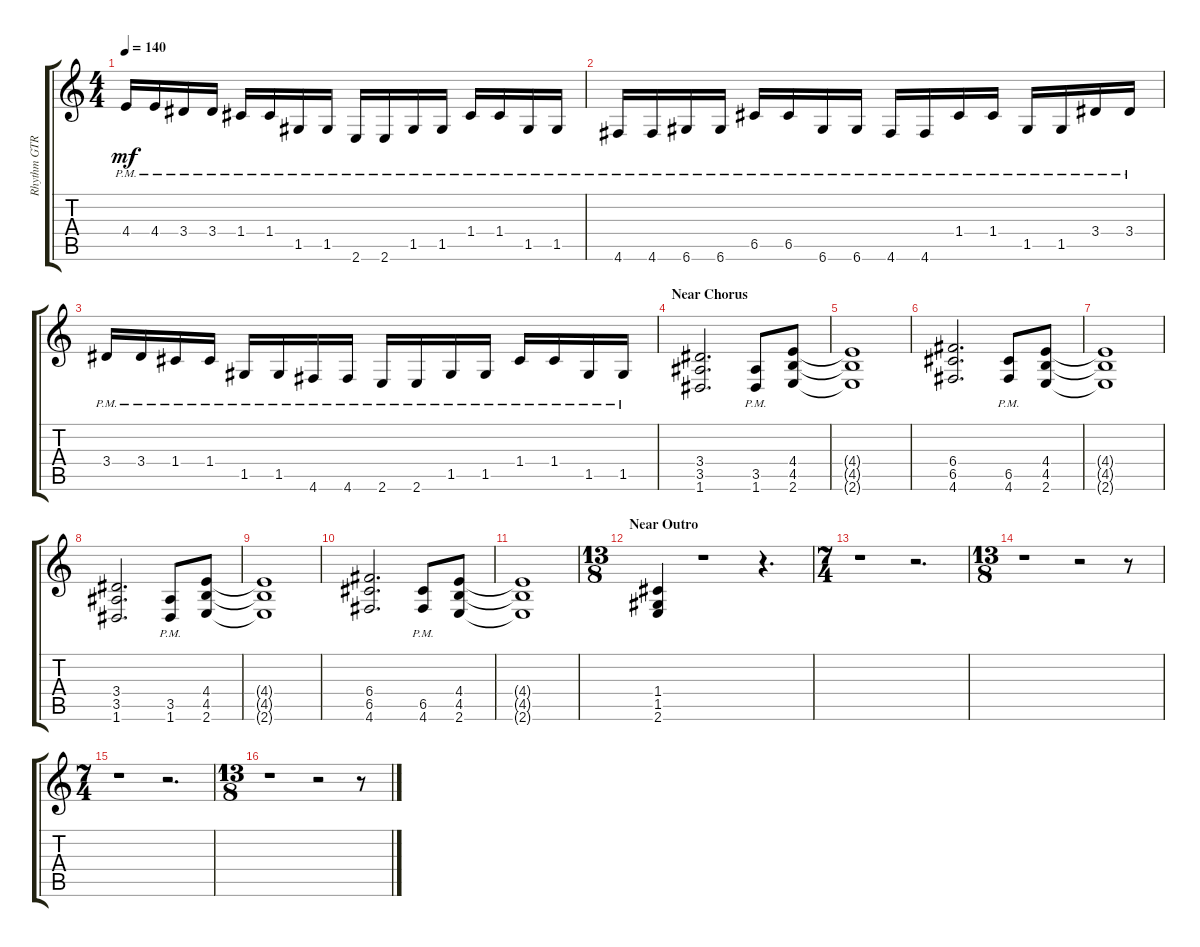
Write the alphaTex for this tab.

\track ("Rhythm GTR 2" "Rhythm GTR") {instrument distortionguitar}
\staff {score tabs}
\tuning (D4 A3 F3 C3 G2 D2) {hide}
\ts (4 4)
\tempo 140
\clef g2
\ks aminor
4.4{pm}.16{dy mf} 4.4{pm}.16 3.4{pm}.16 3.4{pm}.16 1.4{pm}.16 1.4{pm}.16 1.5{pm}.16 1.5{pm}.16 2.6{pm}.16 2.6{pm}.16 1.5{pm}.16 1.5{pm}.16 1.4{pm}.16 1.4{pm}.16 1.5{pm}.16 1.5{pm}.16 |
4.6{pm}.16 4.6{pm}.16 6.6{pm}.16 6.6{pm}.16 6.5{pm}.16 6.5{pm}.16 6.6{pm}.16 6.6{pm}.16 4.6{pm}.16 4.6{pm}.16 1.4{pm}.16 1.4{pm}.16 1.5{pm}.16 1.5{pm}.16 3.4{pm}.16 3.4{pm}.16 |
3.4{pm}.16 3.4{pm}.16 1.4{pm}.16 1.4{pm}.16 1.5{pm}.16 1.5{pm}.16 4.6{pm}.16 4.6{pm}.16 2.6{pm}.16 2.6{pm}.16 1.5{pm}.16 1.5{pm}.16 1.4{pm}.16 1.4{pm}.16 1.5{pm}.16 1.5{pm}.16 |
\section ("" "Near Chorus")
(3.4 3.5 1.6).2{d} (3.5{pm} 1.6{pm}).8 (4.4 4.5 2.6).8 |
(4.4{t} 4.5{t} 2.6{t}).1 |
(6.4 6.5 4.6).2{d} (6.5{pm} 4.6{pm}).8 (4.4 4.5 2.6).8 |
(4.4{t} 4.5{t} 2.6{t}).1 |
(3.4 3.5 1.6).2{d} (3.5{pm} 1.6{pm}).8 (4.4 4.5 2.6).8 |
(4.4{t} 4.5{t} 2.6{t}).1 |
(6.4 6.5 4.6).2{d} (6.5{pm} 4.6{pm}).8 (4.4 4.5 2.6).8 |
(4.4{t} 4.5{t} 2.6{t}).1 |
\ts (13 8)
\section ("" "Near Outro")
(1.4 1.5 2.6).4 r.1 r.4{d} |
\ts (7 4)
r.1 r.2{d} |
\ts (13 8)
r.1 r.2 r.8 |
\ts (7 4)
r.1 r.2{d} |
\ts (13 8)
r.1 r.2 r.8
